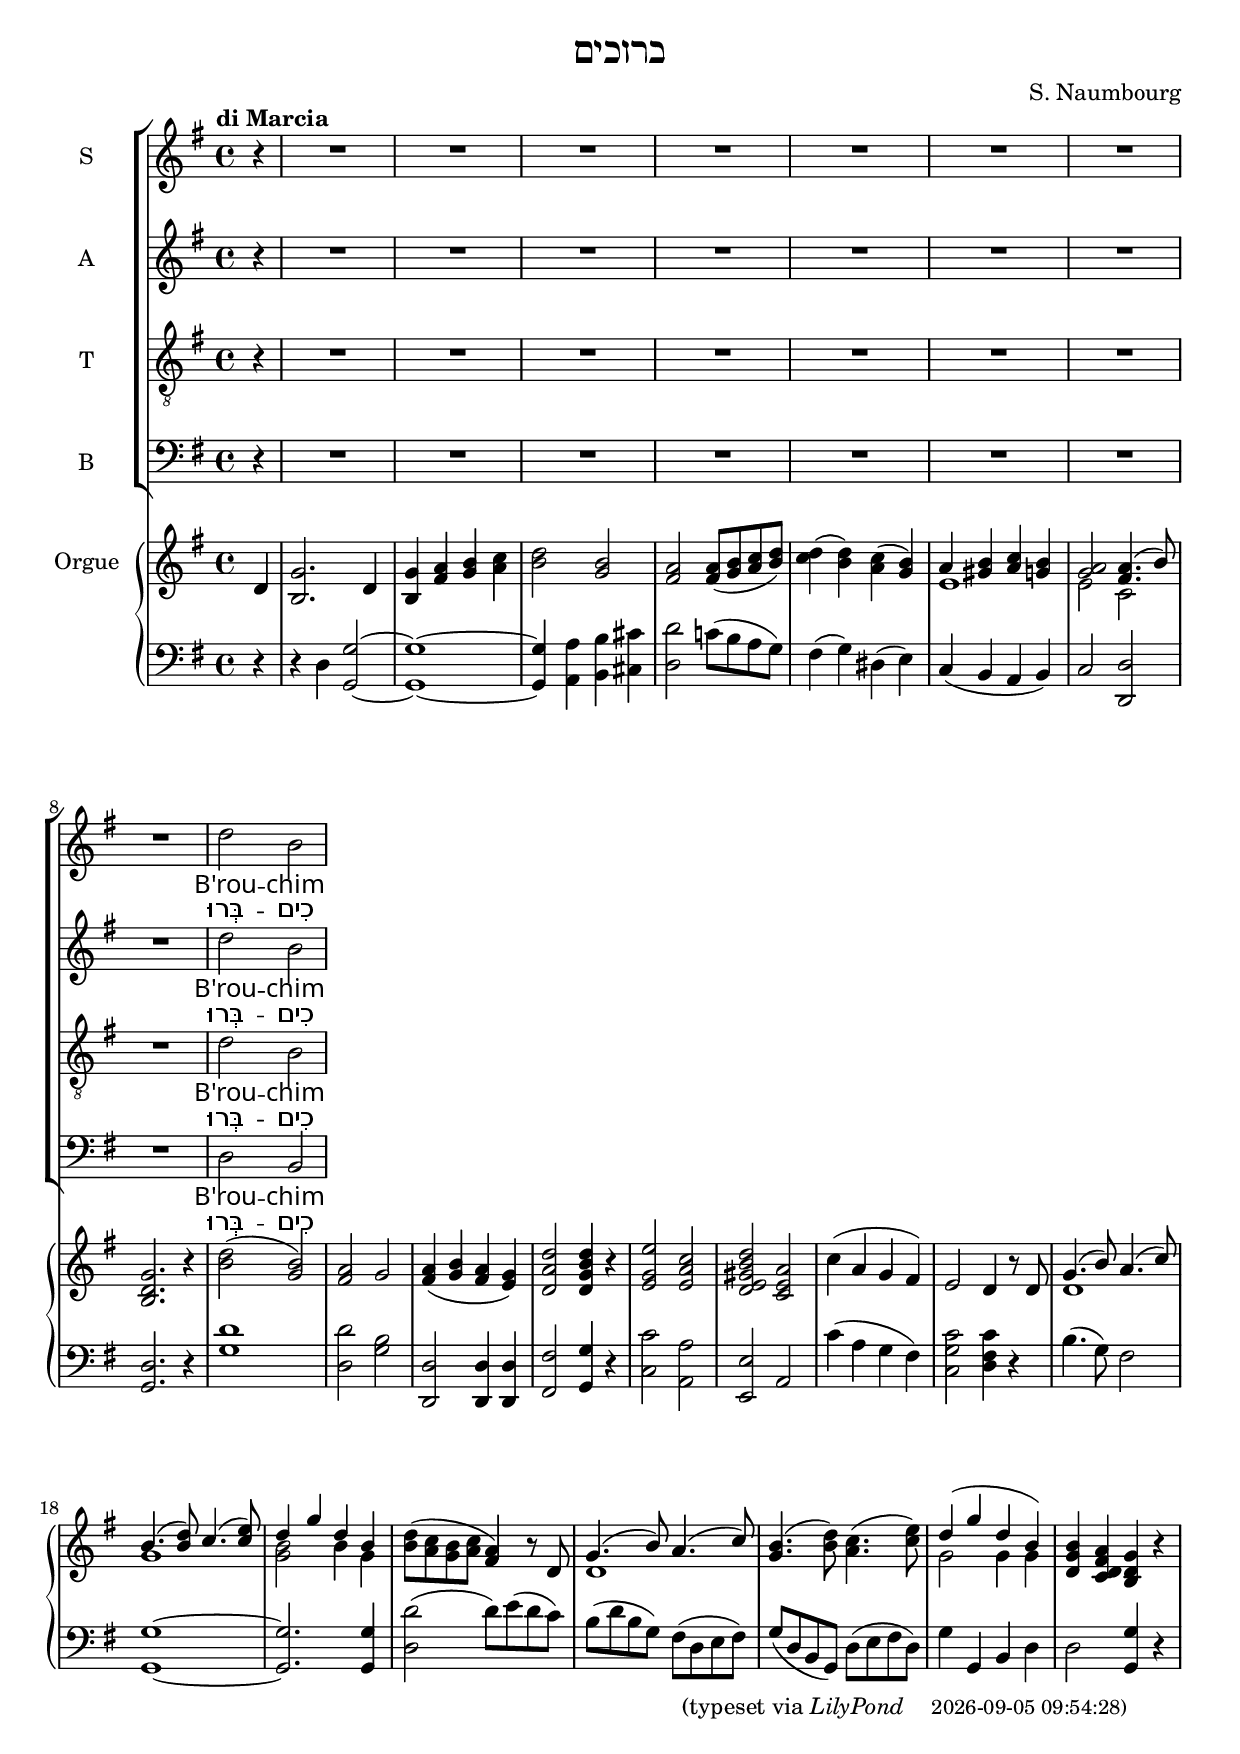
\include "english.ly"
\version "2.16.2"

global = {
  \key g \major
  \time 4/4
  \tempo "di Marcia"
}

sopMusic = \relative c'' {
  \partial 4 r4 |
  R1*8 |
  d2 b2 |
}

altMusic = \relative c'' {
  \partial 4 r4 |
  R1*8 |
  d2 b2 |
}

tenMusic = \relative c' {
  \partial 4 r4 |
  R1*8 |
  d2 b2 |
}

basMusic = \relative c {
  \partial 4 r4 |
  R1*8 |
  d2 b2 |
}

rightHand = \relative c' {
  \partial 4 d4 |
  <b g'>2. d4 |
  <b g'>4 <fs' a> <g b> <a c> |
  <b d>2 <g b> |
  <fs a>2 <fs a>8[( <g b> <a c> <b d>]) |
  <c d>4( <b d>) <a c>( <g b>) |
  << {
      \voiceOne 
      a4 <gs b> <a c> <g b> |
      <g a>2 <fs a>4.( b8) 
    }
    \\
    \new Voice { \voiceTwo
      e,1 |
      e2 c2
    }
  >> | \oneVoice
  <b d g>2. r4 |

  <b' d>2( <g b>) |
  <fs a>2 g |
  <fs a>4( <g b> <fs a> <e g>) |
  <d a' d>2 <d g b d>4 r4 |
  <e g e'>2 <e a c> |
  <d e gs b d>2 <c e a> |
  \slurUp
  c'4( a g fs) |
  e2 d4 r8 d8 |

  % 3rd sys
  << {
      \voiceOne % \stemUp % \slurUp
      g4.( b8) a4.( c8) |
      b4.( <b d>8) c4.( <c e>8) |
      d4 g d b |
    }
    \\
    \new Voice { \voiceTwo
      d,1 |
      g1 |
      <g b>2 b4 g |
    }
  >> | \oneVoice
  <b d>8[( <a c> <g b> <a c>] <fs a>4) r8 d8 |
  << {
      \voiceOne
      g4.( b8) a4.( c8) 
    }
    \\
    \new Voice { \voiceTwo
      d,1
    }
  >> | \oneVoice
  <g b>4.( <b d>8)  <a c>4.( <c e>8) |
  << {
      \voiceOne 
      d4( g d b)
    }
    \\
    \new Voice { \voiceTwo
      g2 g4 g4
    }
  >> | \oneVoice
  <d g b>4 <c d fs a> <b d g> r4 |
}

leftHand = \relative c {
 \partial 4 r4 |
 r4 d4 <g, g'>2~ |
 <g g'>1~ |
 <g g'>4 <a a'> <b b'> <cs cs'> |
 <d d'>2 c'!8[( b a g]) |
 fs4( g) ds( e) |
 c4( b a b) |
 c2 <d, d'> |
 <g d'>2. r4 |

 <g' d'>1 |
 <d d'>2 <g b> |
 <d, d'>2 <d d'>4 <d d'> |
 <fs fs'>2 <g g'>4 r4 |
 <c c'>2 <a a'> |
 <e e'>2 a |
 c'4( a g fs) |
 <c g' c>2 <d fs c'>4 r4 |

  b'4.( g8) fs2 |
  <g, g'>1 ~ |
  <g g'>2. <g g'>4 |
  <d' d'>2(  d'8[) e( d c]) |
  b8[( d b g]) fs[( d e fs]) |
  g8[( d b g]) d'[( e fs d]) |
  g4 g, b d |
  d2 <g, g'>4 r4 |
}

%

sLyricsText = \lyricmode {
  B'rou -- chim
}

sHLyricsText = \lyricmode {

בְּרוּ -- כִים

% L2R
}

aLyricsText = \lyricmode {
  B'rou -- chim
}

aHLyricsText = \lyricmode {

בְּרוּ -- כִים

% L2R
}

tLyricsText = \lyricmode {
  B'rou -- chim
}

tHLyricsText = \lyricmode {

בְּרוּ -- כִים

% L2R
}

bLyricsText = \lyricmode {
  B'rou -- chim
}

bHLyricsText = \lyricmode {

בְּרוּ -- כִים


% L2R
}


\header {
  title = "ברוכים"

  composer = "S. Naumbourg"
  % Do not display the tagline for this book
  % tagline = ##f
}

\paper{
  #(set-paper-size "a4")

  system-system-spacing #'basic-distance = #18

  oddFooterMarkup = \markup {
      \hspace #60
      \on-the-fly #last-page { (typeset via \italic "LilyPond"
      \small \typewriter
      % #(ly:export (lilypond-version)))
      \hspace #2
      \small
      \simple #(strftime "%Y-%m-%d %H:%M:%S)" (localtime (current-time)))
      }
  }
  evenFooterMarkup = \oddFooterMarkup
}

\layout { 
  $(layout-set-staff-size 20)
  \context { 
    \Staff 
    \RemoveEmptyStaves
    \override VerticalAxisGroup #'staff-staff-spacing = 
    #'((basic-distance . 10) 
      (minimum-distance . 7) 
      (padding . 0.2)) 
  } 
}

\layout { 
  \context { 
    \Lyrics
    \override  LyricHyphen #'minimum-distance = #0.8 
    \override LyricText #'font-name = #"David CLM"
    \override VerticalAxisGroup #'nonstaff-relatedstaff-spacing = 
    #'((basic-distance . 6) 
      (minimum-distance . 3) 
      (padding . 0)) 
    \override VerticalAxisGroup #'nonstaff-nonstaff-spacing = 
    #'((basic-distance . 2) 
      (minimum-distance . 2) 
      (padding . 1)) 
    \override VerticalAxisGroup #'nonstaff-unrelatedstaff-spacing = 
    #'((basic-distance . 6) 
      (minimum-distance . 3) 
      (padding . 0)) 
  } 
}

\score {
  <<
    \new ChoirStaff <<

      \new Staff = "sop" <<
        \new Voice = "sop" {
          \set Staff.instrumentName = "S"
          <<
             \global \sopMusic
          >>
        }
      >>

      \new Lyrics = "slyrics"
      \new Lyrics = "sHlyrics"

      \new Staff = "alt" <<
        \new Voice = "alt" {
          \set Staff.instrumentName = "A"
          <<
             \global \altMusic
          >>
        }
      >>

      \new Lyrics = "alyrics"
      \new Lyrics = "aHlyrics"

      \new Staff = "ten" <<
        \clef "G_8"
        \new Voice = "tenors" {
          \set Staff.instrumentName = "T"
          <<
             \global \tenMusic
          >>
        }
      >>

      \new Lyrics = "tlyrics"
      \new Lyrics = "tHlyrics"

      \new Staff = "bas" <<
        \clef bass
        \new Voice = "basses" {
          \set Staff.instrumentName = "B"
          <<
               \global \basMusic
          >>
        }
      >>

      \new Lyrics = "blyrics"
      \new Lyrics = "bHlyrics"

      \context Lyrics = "slyrics" {
        \lyricsto "sop" {
          \sLyricsText
        }
      }
      \context Lyrics = "sHlyrics" {
        \lyricsto "alt" {
          \sHLyricsText
        }
      }

      \context Lyrics = "alyrics" {
        \lyricsto "alt" {
          \aLyricsText
        }
      }
      \context Lyrics = "aHlyrics" {
        \lyricsto "alt" {
          \aHLyricsText
        }
      }

      \context Lyrics = "tlyrics" {
        \lyricsto "tenors" {
          \tLyricsText
        }
      }
      \context Lyrics = "tHlyrics" {
        \lyricsto "tenors" {
          \tHLyricsText
        }
      }

      \context Lyrics = "blyrics" {
        \lyricsto "basses" {
          \bLyricsText
        }
      }
      \context Lyrics = "bHlyrics" {
        \lyricsto "basses" {
          \bHLyricsText
        }
      }

    >>

    \new PianoStaff <<
      \new Staff = "rh" <<
	% \override Staff.InstrumentName.self-alignment-X = #CENTER
	\set Staff.instrumentName = \markup \center-column {
	  "Orgue"
	}
	\set Staff.printPartCombineTexts = ##f
	<< \global \rightHand >>
      >>
      \new Staff = "lh" <<
	\clef bass
	\set Staff.printPartCombineTexts = ##f
	<< \global \leftHand >>
      >>
    >>

  >>

  \header { }

  \layout {
    % $(layout-set-staff-size 17)
    % \override LyricText #'font-size = #1.81
    \context {
      \Staff
    }
  }
  \midi {
    \context {
      \Score
    }
  }
}
